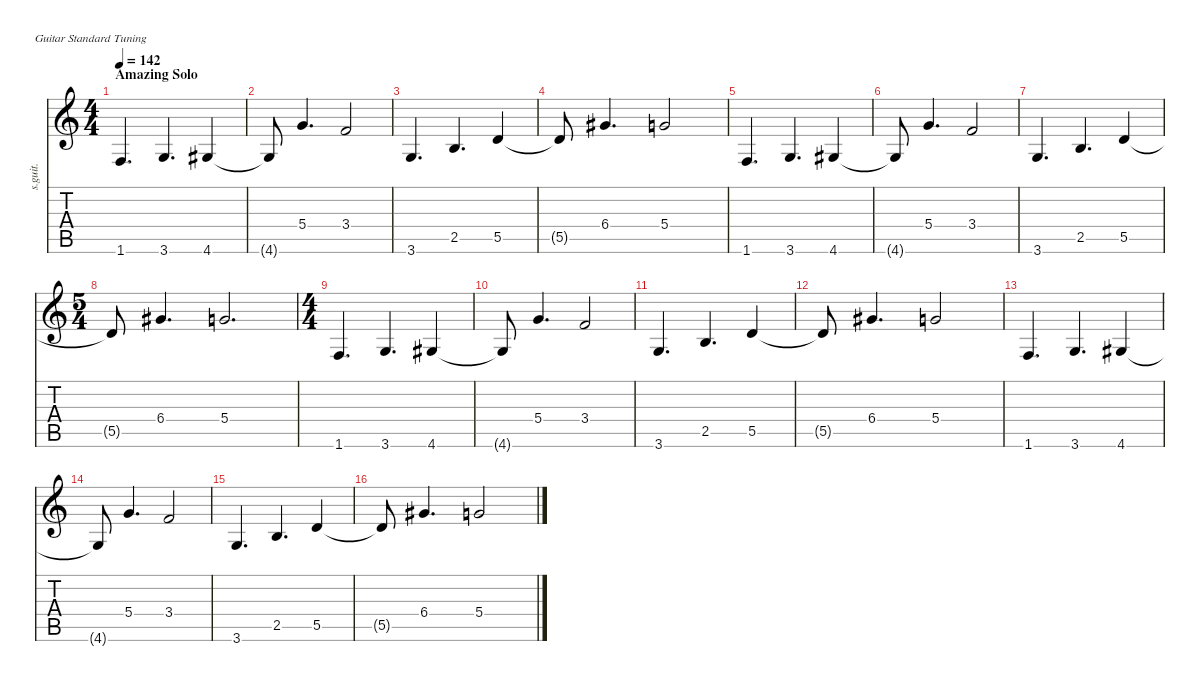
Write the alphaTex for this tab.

\defaultSystemsLayout 4
\hideDynamics
\bracketExtendMode nobrackets
\otherSystemsTrackNameOrientation horizontal
\track ("Guitar 2" "s.guit.") {defaultSystemsLayout 8 instrument acousticguitarsteel}
\staff {score tabs}
\tuning (E4 B3 G3 D3 A2 E2)
\ts (4 4)
\beaming (8 2 2 2 2)
\section ("" "Amazing Solo")
\tempo 142
\clef g2
\ks c
1.6.4{d dy f instrument distortionguitar beam Up} 3.6.4{d beam Up} 4.6{acc #}.4{beam Up} |
4.6{t acc #}.8{beam Up} 5.4.4{d beam Up} 3.4.2{beam Up} |
3.6.4{d beam Up} 2.5.4{d beam Up} 5.5.4{beam Up} |
5.5{t}.8{beam Up} 6.4{acc #}.4{d beam Up} 5.4.2{beam Up} |
1.6.4{d beam Up} 3.6.4{d beam Up} 4.6{acc #}.4{beam Up} |
4.6{t acc #}.8{beam Up} 5.4.4{d beam Up} 3.4.2{beam Up} |
3.6.4{d beam Up} 2.5.4{d beam Up} 5.5.4{beam Up} |
\ts (5 4)
\beaming (8 6 4)
5.5{t}.8{beam Up} 6.4{acc #}.4{d beam Up} 5.4.2{d beam Up} |
\ts (4 4)
\beaming (8 2 2 2 2)
1.6.4{d beam Up} 3.6.4{d beam Up} 4.6{acc #}.4{beam Up} |
4.6{t acc #}.8{beam Up} 5.4.4{d beam Up} 3.4.2{beam Up} |
3.6.4{d beam Up} 2.5.4{d beam Up} 5.5.4{beam Up} |
5.5{t}.8{beam Up} 6.4{acc #}.4{d beam Up} 5.4.2{beam Up} |
1.6.4{d beam Up} 3.6.4{d beam Up} 4.6{acc #}.4{beam Up} |
4.6{t acc #}.8{beam Up} 5.4.4{d beam Up} 3.4.2{beam Up} |
3.6.4{d beam Up} 2.5.4{d beam Up} 5.5.4{beam Up} |
5.5{t}.8{beam Up} 6.4{acc #}.4{d beam Up} 5.4.2{beam Up}
